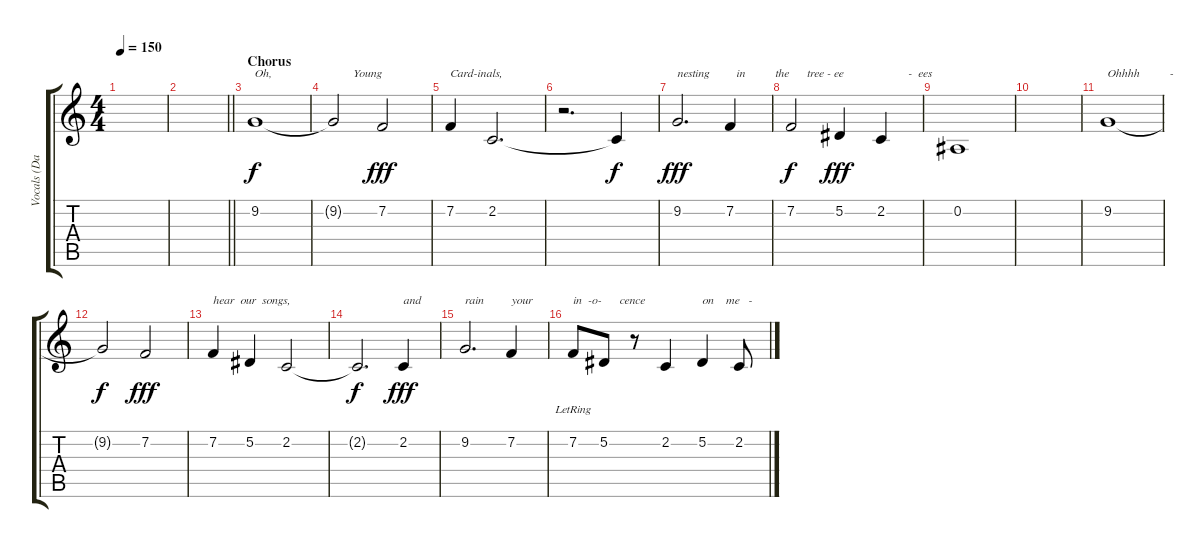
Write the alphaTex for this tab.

\track ("Vocals (Dallas Green) " "Vocals (Da") {instrument voiceoohs}
\staff {score tabs}
\tuning (Eb4 Bb3 Gb3 Db3 Ab2 Eb2) {hide}
\ts (4 4)
\tempo 150
\clef g2
\ks c
|
\barLineRight lightlight
|
\section ("" "Chorus")
9.2.1{txt "Oh,                           Young   "} |
9.2{t}.2{dy f} 7.2.2{dy fff} |
7.2.4{txt "Card-inals,"} 2.2.2{d} |
r.2{d} 2.2{t}.4{dy f} |
9.2.2{d txt "nesting         in          the      tree - ee  " dy fff} 7.2.4 |
7.2.2{dy f} 5.2.4{dy fff} 2.2.4{txt "         -  ees"} |
0.2.1 |
|
9.2.1{txt "Ohhhh          -           ohh,"} |
9.2{t}.2{dy f} 7.2.2{dy fff} |
7.2.4{txt "hear  our  songs,"} 5.2.4 2.2.2 |
2.2{t}.2{d dy f} 2.2.4{txt "and" dy fff} |
9.2.2{d txt "rain"} 7.2.4{txt "your"} |
7.2{lr}.8{txt "in  -o-      cence"} 5.2.8 r.8 2.2.4 5.2.4{txt "on    me   -"} 2.2.8
